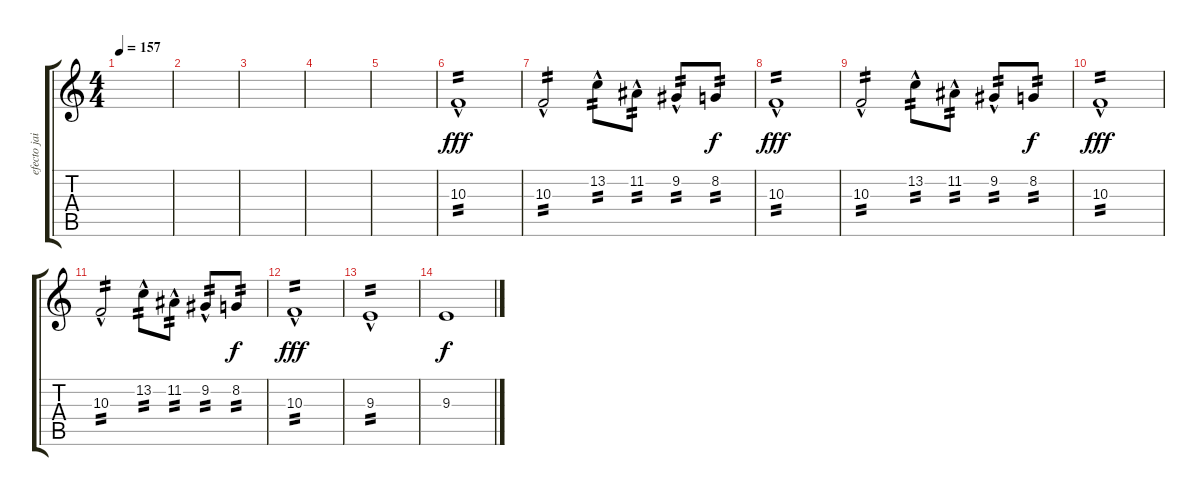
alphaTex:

\track ("efecto jaime" "efecto jai") {instrument violin}
\staff {score tabs}
\tuning (E4 B3 G3 D3 A2 E2) {hide}
\ts (4 4)
\tempo 157
\clef g2
\ks c
|
|
|
|
|
10.3{hac}.1{tp 2 dy fff volume 12} |
10.3{hac}.2{tp 2} 13.2{hac}.8{tp 2} 11.2{hac}.8{tp 2} 9.2{hac}.8{tp 2} 8.2.8{tp 2 dy f} |
10.3{hac}.1{tp 2 dy fff} |
10.3{hac}.2{tp 2} 13.2{hac}.8{tp 2} 11.2{hac}.8{tp 2} 9.2{hac}.8{tp 2} 8.2.8{tp 2 dy f} |
10.3{hac}.1{tp 2 dy fff} |
10.3{hac}.2{tp 2} 13.2{hac}.8{tp 2} 11.2{hac}.8{tp 2} 9.2{hac}.8{tp 2} 8.2.8{tp 2 dy f} |
10.3{hac}.1{tp 2 dy fff} |
9.3{hac}.1{tp 2} |
9.3.1{dy f}
